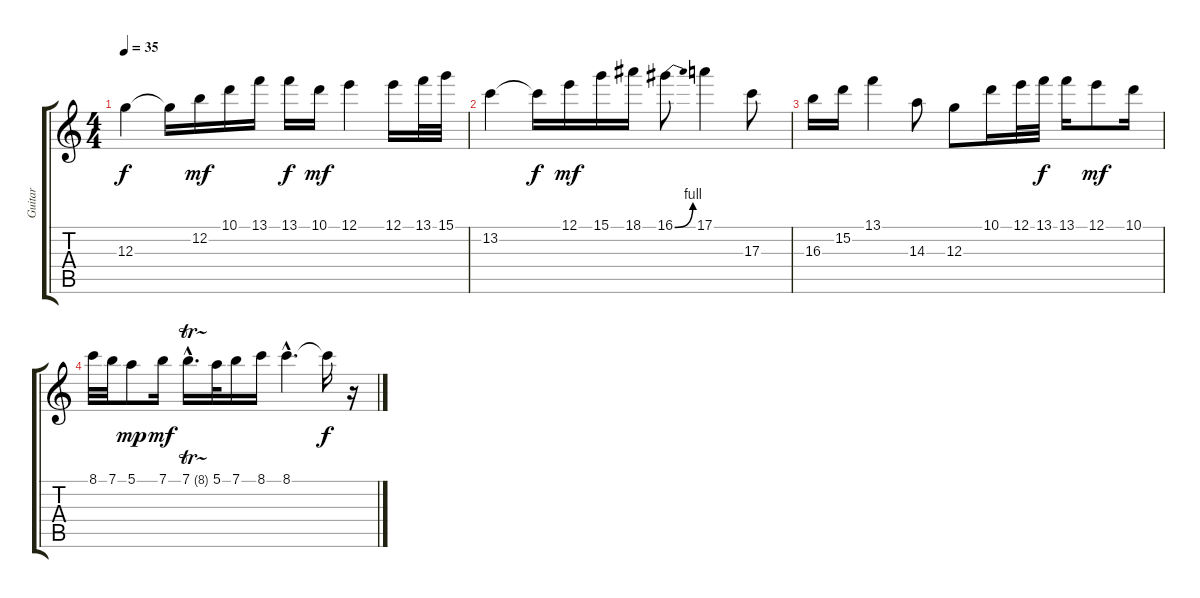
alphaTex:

\track ("Guitar" "Guitar") {instrument distortionguitar}
\staff {score tabs}
\tuning (E4 B3 G3 D3 A2 E2) {hide}
\ts (4 4)
\tempo 35
\clef g2
\ks c
12.3.4{dy f} 12.3{t}.16 12.2.16{dy mf} 10.1.16 13.1.16 13.1.16{dy f} 10.1.16{dy mf} 12.1.4 12.1.16 13.1.32 15.1.32 |
13.2.4 13.2{t}.16{dy f} 12.1.16{dy mf} 15.1.16 18.1.16 16.1{be (bend 0 0 60 4)}.8 17.1.4 17.3.8 |
16.3.16 15.2.16 13.1.4 14.3.8 12.3.8 10.1.16 12.1.32 13.1.32{dy f} 13.1.16 12.1.8{dy mf} 10.1.16 |
8.1.32 7.1.32 5.1.8{dy mp} 7.1.16{dy mf} 7.1{tr (8 64) hac}.16{d} 5.1.32 7.1.16 8.1.16 8.1{hac}.4{d} 8.1{t}.16{dy f} r.16
